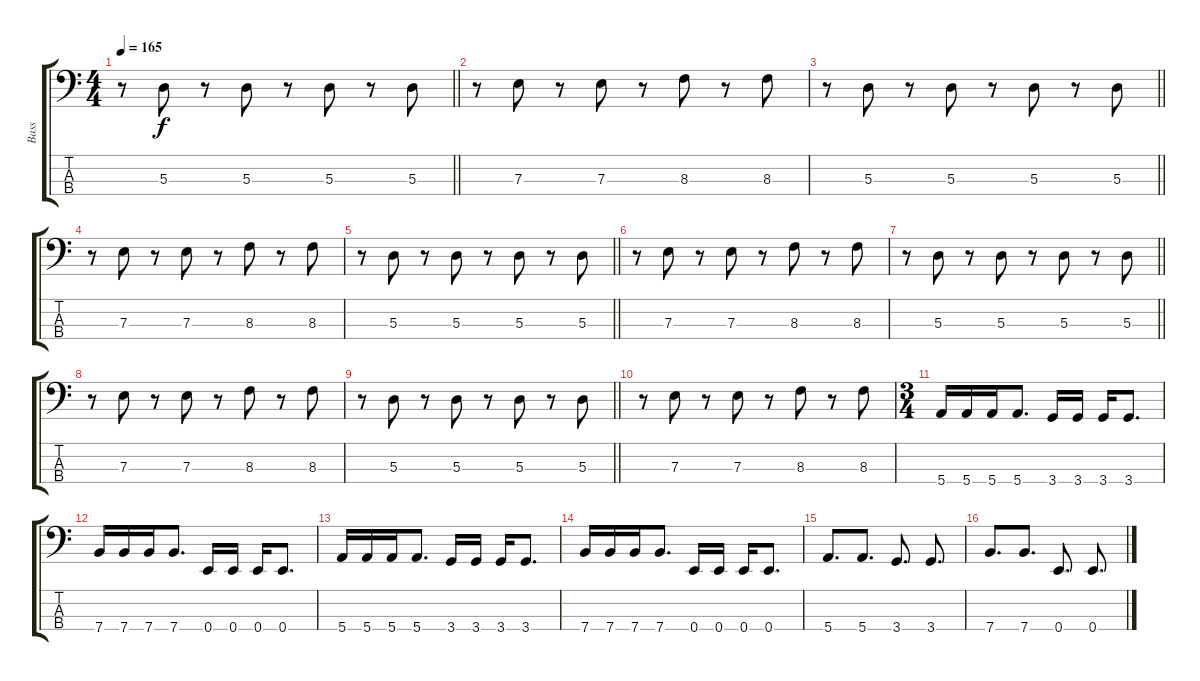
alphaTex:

\track ("Bass" "Bass") {instrument electricbassfinger}
\staff {score tabs}
\tuning (G2 D2 A1 E1) {hide}
\ts (4 4)
\tempo 165
\clef f4
\barLineRight lightlight
\ks c
r.8{dy f} 5.3.8 r.8 5.3.8 r.8 5.3.8 r.8 5.3.8 |
r.8 7.3.8 r.8 7.3.8 r.8 8.3.8 r.8 8.3.8 |
\barLineRight lightlight
r.8 5.3.8 r.8 5.3.8 r.8 5.3.8 r.8 5.3.8 |
r.8 7.3.8 r.8 7.3.8 r.8 8.3.8 r.8 8.3.8 |
\barLineRight lightlight
r.8 5.3.8 r.8 5.3.8 r.8 5.3.8 r.8 5.3.8 |
r.8 7.3.8 r.8 7.3.8 r.8 8.3.8 r.8 8.3.8 |
\barLineRight lightlight
r.8 5.3.8 r.8 5.3.8 r.8 5.3.8 r.8 5.3.8 |
r.8 7.3.8 r.8 7.3.8 r.8 8.3.8 r.8 8.3.8 |
\barLineRight lightlight
r.8 5.3.8 r.8 5.3.8 r.8 5.3.8 r.8 5.3.8 |
r.8 7.3.8 r.8 7.3.8 r.8 8.3.8 r.8 8.3.8 |
\ts (3 4)
5.4.16 5.4.16 5.4.16 5.4.8{d} 3.4.16 3.4.16 3.4.16 3.4.8{d} |
7.4.16 7.4.16 7.4.16 7.4.8{d} 0.4.16 0.4.16 0.4.16 0.4.8{d} |
5.4.16 5.4.16 5.4.16 5.4.8{d} 3.4.16 3.4.16 3.4.16 3.4.8{d} |
7.4.16 7.4.16 7.4.16 7.4.8{d} 0.4.16 0.4.16 0.4.16 0.4.8{d} |
5.4.8{d} 5.4.8{d} 3.4.8{d} 3.4.8{d} |
7.4.8{d} 7.4.8{d} 0.4.8{d} 0.4.8{d}
